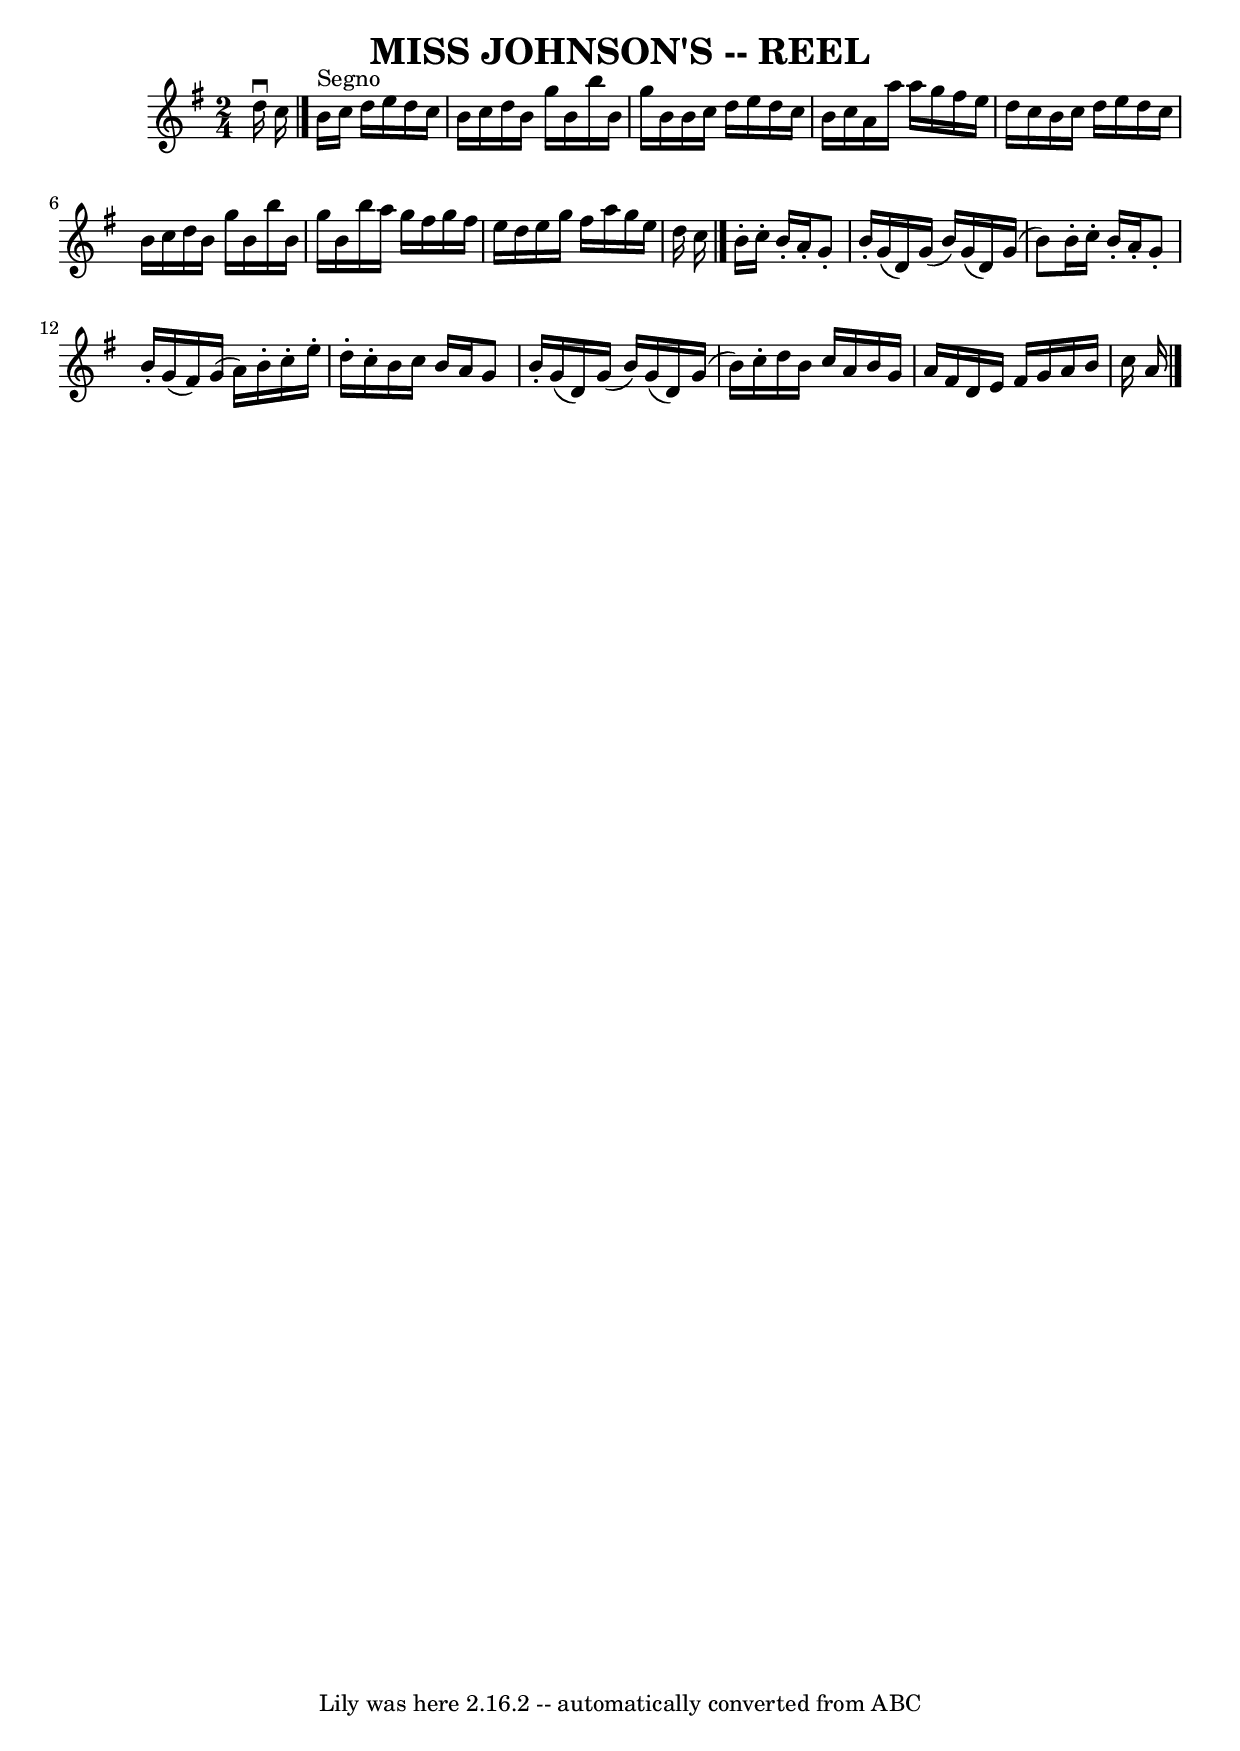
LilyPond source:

\version "2.7.40"
\include "Mammoth.ily"
\header {
	book = "Ryan's Mammoth Collection of Fiddle Tunes"
	crossRefNumber = "1"
	footnotes = ""
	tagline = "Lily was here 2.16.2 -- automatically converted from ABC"
	title = "MISS JOHNSON'S -- REEL"
}
voicedefault =  {
\set Score.defaultBarType = "empty"

\time 2/4 \key g \major d''16^\downbow c''16      \bar "|." b'16 
^"Segno" c''16 d''16 e''16 d''16 c''16 b'16 c''16    
|
 d''16 b'16 g''16 b'16 b''16 b'16 g''16 b'16    
|
 b'16 c''16 d''16 e''16 d''16 c''16 b'16 c''16   
 |
 a'16 a''16 a''16 g''16 fis''16 e''16 d''16    
c''16        |
 b'16 c''16 d''16 e''16 d''16 c''16    
b'16 c''16    |
 d''16 b'16 g''16 b'16 b''16 b'16    
g''16 b'16    |
 b''16 a''16 g''16 fis''16 g''16    
fis''16 e''16 d''16    |
 e''16 g''16 fis''16 a''16    
g''16 e''16 d''16 c''16    \bar "|." b'16 -. c''16 -. b'16 -.  
 a'16 -. g'8 -. b'16 -. g'16 (|
 d'16) g'16 (b'16)  
 g'16 (d'16) g'16 (b'8)   |
 b'16 -. c''16 -. b'16 -. 
 a'16 -. g'8 -. b'16 -. g'16 (|
 fis'16) g'16 (a'16  
-) b'16 -. c''16 -. e''16 -. d''16 -. c''16 -.       |
 b'16  
 c''16 b'16 a'16 g'8 b'16 -. g'16 (|
 d'16) g'16 
(b'16) g'16 (d'16) g'16 (b'16) c''16 -.   |
   
d''16 b'16 c''16 a'16 b'16 g'16 a'16 fis'16    |
   
d'16 e'16 fis'16 g'16 a'16 b'16 c''16 a'16      \bar "|."  
 
}

\score{
    <<

	\context Staff="default"
	{
	    \voicedefault 
	}

    >>
	\layout {
	}
	\midi {}
}
